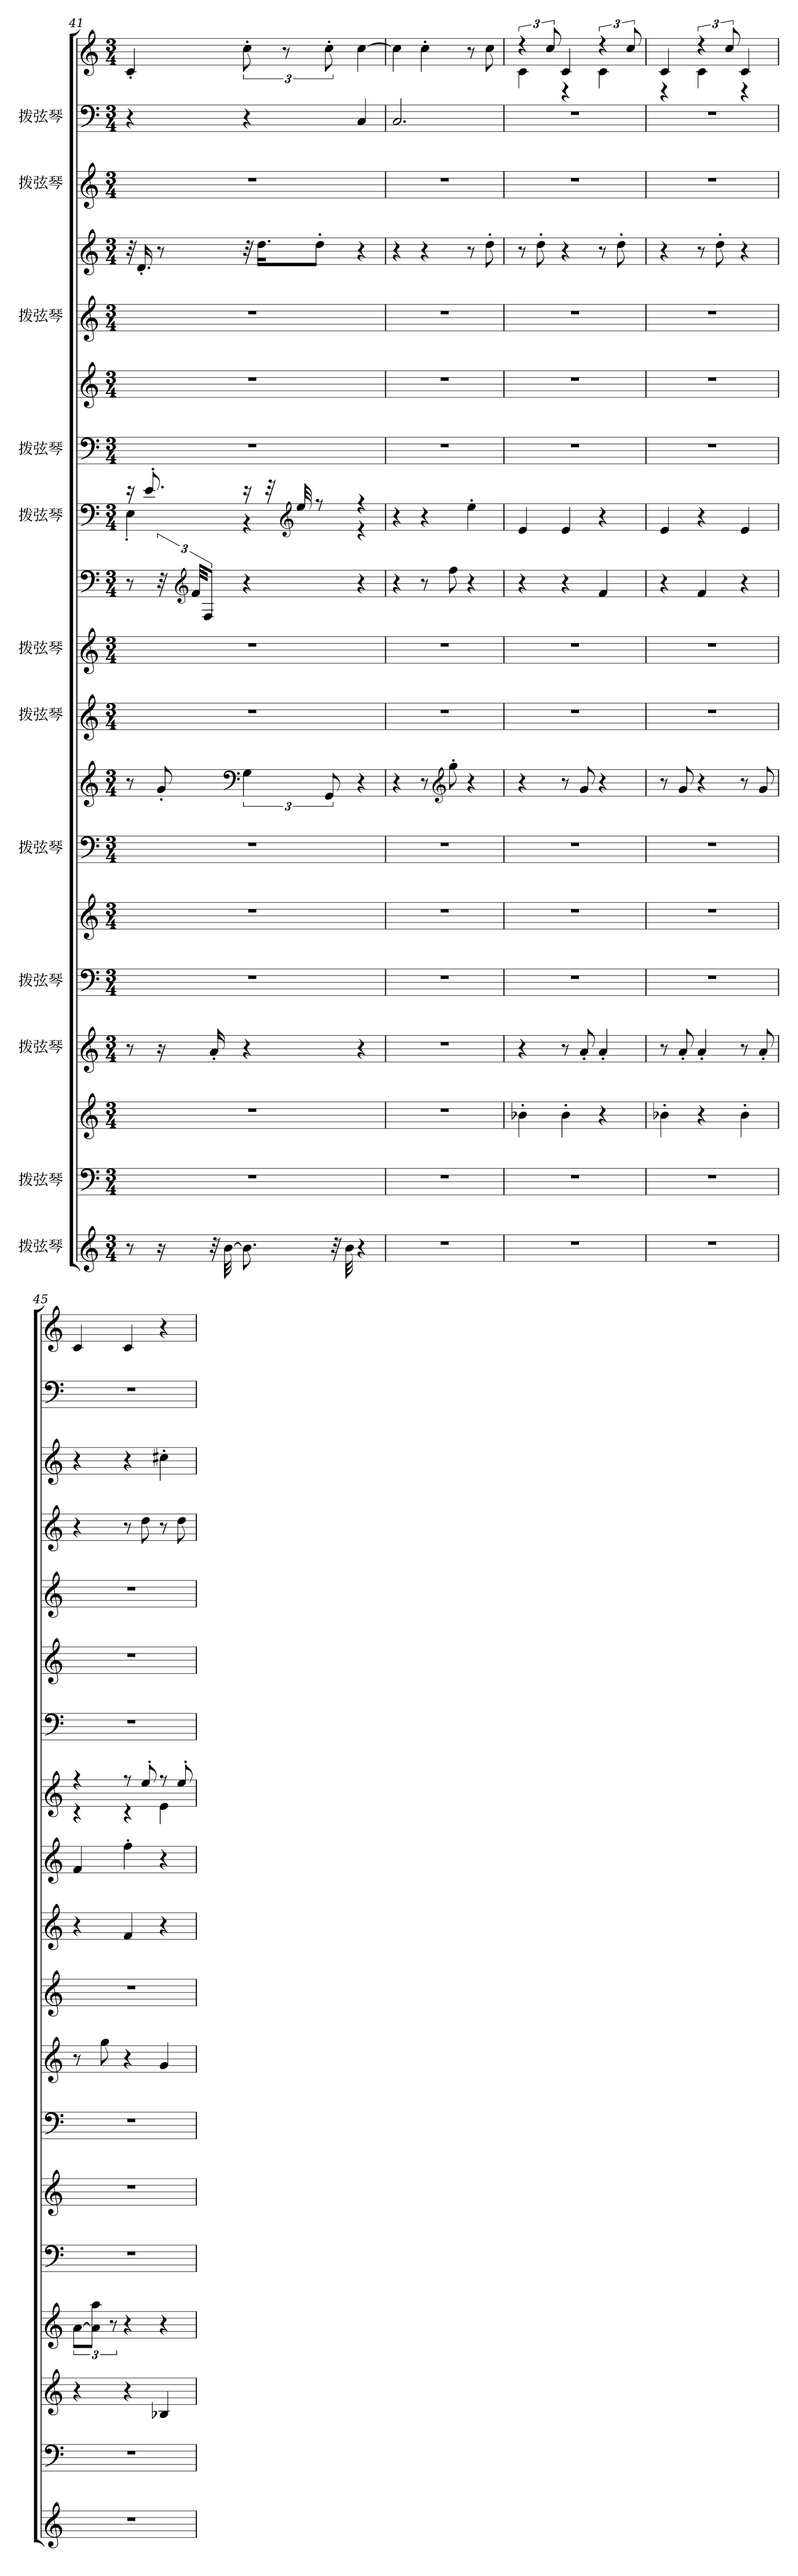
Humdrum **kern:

**kern	**kern	**kern	**kern	**kern	**kern	**kern	**kern	**kern	**kern	**kern	**kern	**kern	**kern	**kern	**kern	**kern	**kern	**kern
*part12	*part11	*part11	*part10	*part9	*part9	*part8	*part8	*part7	*part6	*part6	*part5	*part4	*part4	*part3	*part3	*part2	*part1	*part1
*staff19	*staff18	*staff17	*staff16	*staff15	*staff14	*staff13	*staff12	*staff11	*staff10	*staff9	*staff8	*staff7	*staff6	*staff5	*staff4	*staff3	*staff2	*staff1
*I"拨弦琴	*I"拨弦琴	*	*I"拨弦琴	*I"拨弦琴	*	*I"拨弦琴	*	*I"拨弦琴	*I"拨弦琴	*	*I"拨弦琴	*I"拨弦琴	*	*I"拨弦琴	*	*I"拨弦琴	*I"拨弦琴	*
*clefG2	*clefF4	*clefG2	*clefG2	*clefF4	*clefG2	*clefF4	*clefG2	*clefG2	*clefG2	*clefF4	*clefF4	*clefF4	*clefG2	*clefG2	*clefG2	*clefG2	*clefF4	*clefG2
*k[]	*k[]	*k[]	*k[]	*k[]	*k[]	*k[]	*k[]	*k[]	*k[]	*k[]	*k[]	*k[]	*k[]	*k[]	*k[]	*k[]	*k[]	*k[]
*M3/4	*M3/4	*M3/4	*M3/4	*M3/4	*M3/4	*M3/4	*M3/4	*M3/4	*M3/4	*M3/4	*M3/4	*M3/4	*M3/4	*M3/4	*M3/4	*M3/4	*M3/4	*M3/4
=41	=41	=41	=41	=41	=41	=41	=41	=41	=41	=41	=41	=41	=41	=41	=41	=41	=41	=41
*	*	*	*	*	*	*	*	*	*	*	*^	*	*	*	*	*	*	*
8r	2.r	2.r	8r	2.r	2.r	2.r	8r	2.r	2.r	8r	16r	4E'\	2.r	2.r	2.r	32r	2.r	4r	4c'/
.	.	.	.	.	.	.	.	.	.	.	.	.	.	.	.	16.d'/	.	.	.
.	.	.	.	.	.	.	.	.	.	.	8.e'/	.	.	.	.	.	.	.	.
16r	.	.	16r	.	.	.	8g'/	.	.	48r	.	.	.	.	.	8r	.	.	.
*	*	*	*	*	*	*	*	*	*	*clefG2	*	*	*	*	*	*	*	*	*
.	.	.	.	.	.	.	.	.	.	48f/KKL	.	.	.	.	.	.	.	.	.
.	.	.	.	.	.	.	.	.	.	12F/J	.	.	.	.	.	.	.	.	.
32r	.	.	16a'/	.	.	.	.	.	.	.	.	.	.	.	.	.	.	.	.
[32b\	.	.	.	.	.	.	.	.	.	.	.	.	.	.	.	.	.	.	.
*	*	*	*	*	*	*	*clefF4	*	*	*	*	*	*	*	*	*	*	*	*
8.b\]	.	.	4r	.	.	.	6G\	.	.	4r	16r	4r	.	.	.	32r	.	4r	12cc'\
.	.	.	.	.	.	.	.	.	.	.	.	.	.	.	.	16.dd\KL	.	.	.
.	.	.	.	.	.	.	.	.	.	.	32r	.	.	.	.	.	.	.	.
.	.	.	.	.	.	.	.	.	.	.	.	.	.	.	.	.	.	.	12r
*	*	*	*	*	*	*	*	*	*	*	*clefG2	*	*	*	*	*	*	*	*
.	.	.	.	.	.	.	.	.	.	.	32ee/	.	.	.	.	.	.	.	.
.	.	.	.	.	.	.	.	.	.	.	8r	.	.	.	.	8dd'\J	.	.	.
.	.	.	.	.	.	.	12GG/	.	.	.	.	.	.	.	.	.	.	.	12cc'\
32r	.	.	.	.	.	.	.	.	.	.	.	.	.	.	.	.	.	.	.
32b\	.	.	.	.	.	.	.	.	.	.	.	.	.	.	.	.	.	.	.
4r	.	.	4r	.	.	.	4r	.	.	4r	4r	4r	.	.	.	4r	.	4C/	[4cc\
*	*	*	*	*	*	*	*	*	*	*	*v	*v	*	*	*	*	*	*	*
!!LO:PB:g=z
=42	=42	=42	=42	=42	=42	=42	=42	=42	=42	=42	=42	=42	=42	=42	=42	=42	=42	=42
2.r	2.r	2.r	2.r	2.r	2.r	2.r	4r	2.r	2.r	4r	4r	2.r	2.r	2.r	4r	2.r	2.C/	4cc\]
.	.	.	.	.	.	.	8r	.	.	8r	4r	.	.	.	4r	.	.	4cc'\
*	*	*	*	*	*	*	*clefG2	*	*	*	*	*	*	*	*	*	*	*
.	.	.	.	.	.	.	8gg'\	.	.	8ff\	.	.	.	.	.	.	.	.
.	.	.	.	.	.	.	4r	.	.	4r	4ee'\	.	.	.	8r	.	.	8r
.	.	.	.	.	.	.	.	.	.	.	.	.	.	.	8dd'\	.	.	8cc\
=43	=43	=43	=43	=43	=43	=43	=43	=43	=43	=43	=43	=43	=43	=43	=43	=43	=43	=43
*	*	*	*	*	*	*	*	*	*	*	*	*	*	*	*	*	*	*^
2.r	2.r	4b-X'\	4r	2.r	2.r	2.r	4r	2.r	2.r	4r	4e/	2.r	2.r	2.r	8r	2.r	2.r	6r	4c\
.	.	.	.	.	.	.	.	.	.	.	.	.	.	.	8dd'\	.	.	.	.
.	.	.	.	.	.	.	.	.	.	.	.	.	.	.	.	.	.	12cc/	.
.	.	4b-'\	8r	.	.	.	8r	.	.	4r	4e/	.	.	.	4r	.	.	4c/	4r
.	.	.	8a'/	.	.	.	8g/	.	.	.	.	.	.	.	.	.	.	.	.
.	.	4r	4a'/	.	.	.	4r	.	.	4f/	4r	.	.	.	8r	.	.	6r	4c\
.	.	.	.	.	.	.	.	.	.	.	.	.	.	.	8dd'\	.	.	.	.
.	.	.	.	.	.	.	.	.	.	.	.	.	.	.	.	.	.	12cc/	.
=44	=44	=44	=44	=44	=44	=44	=44	=44	=44	=44	=44	=44	=44	=44	=44	=44	=44	=44	=44
2.r	2.r	4b-X'\	8r	2.r	2.r	2.r	8r	2.r	2.r	4r	4e/	2.r	2.r	2.r	4r	2.r	2.r	4c/	4r
.	.	.	8a'/	.	.	.	8g/	.	.	.	.	.	.	.	.	.	.	.	.
.	.	4r	4a'/	.	.	.	4r	.	.	4f/	4r	.	.	.	8r	.	.	6r	4c\
.	.	.	.	.	.	.	.	.	.	.	.	.	.	.	8dd'\	.	.	.	.
.	.	.	.	.	.	.	.	.	.	.	.	.	.	.	.	.	.	12cc/	.
.	.	4b-'\	8r	.	.	.	8r	.	.	4r	4e/	.	.	.	4r	.	.	4c/	4r
.	.	.	8a'/	.	.	.	8g/	.	.	.	.	.	.	.	.	.	.	.	.
*	*	*	*	*	*	*	*	*	*	*	*	*	*	*	*	*	*	*v	*v
=45	=45	=45	=45	=45	=45	=45	=45	=45	=45	=45	=45	=45	=45	=45	=45	=45	=45	=45
*	*	*	*	*	*	*	*	*	*	*	*^	*	*	*	*	*	*	*
2.r	2.r	4r	[12a\L	2.r	2.r	2.r	8r	2.r	4r	4f/	4r	4r	2.r	2.r	2.r	4r	4r	2.r	4c/
.	.	.	12a\] 12aa\J	.	.	.	.	.	.	.	.	.	.	.	.	.	.	.	.
.	.	.	.	.	.	.	8gg\	.	.	.	.	.	.	.	.	.	.	.	.
.	.	.	12r	.	.	.	.	.	.	.	.	.	.	.	.	.	.	.	.
.	.	4r	4r	.	.	.	4r	.	4f/	4ff'\	8r	4r	.	.	.	8r	4r	.	4c/
.	.	.	.	.	.	.	.	.	.	.	8ee'/	.	.	.	.	8dd\	.	.	.
.	.	4B-X/	4r	.	.	.	4g/	.	4r	4r	8r	4e\	.	.	.	8r	4cc#X'\	.	4r
.	.	.	.	.	.	.	.	.	.	.	8ee'/	.	.	.	.	8dd\	.	.	.
*	*	*	*	*	*	*	*	*	*	*	*v	*v	*	*	*	*	*	*	*
=	=	=	=	=	=	=	=	=	=	=	=	=	=	=	=	=	=	=
*-	*-	*-	*-	*-	*-	*-	*-	*-	*-	*-	*-	*-	*-	*-	*-	*-	*-	*-
